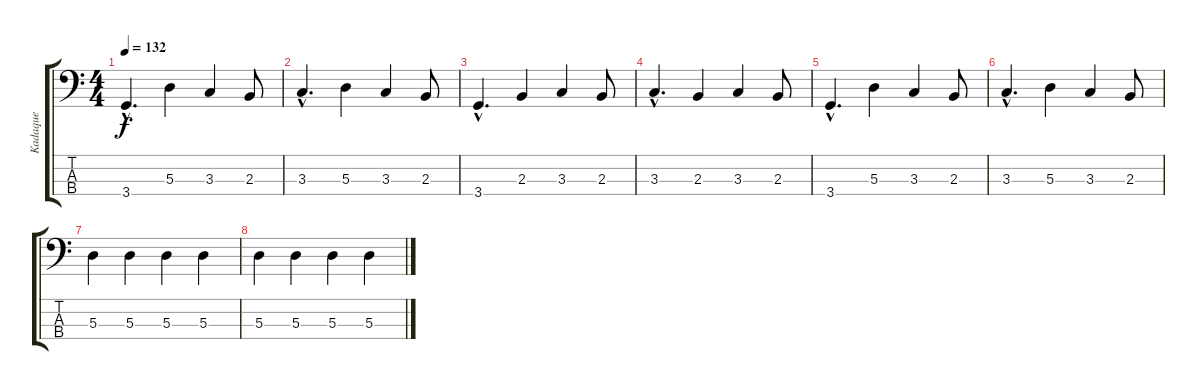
\track ("Kadaque" "Kadaque") {instrument electricbassfinger}
\staff {score tabs}
\tuning (G2 D2 A1 E1) {hide}
\ts (4 4)
\tempo 132
\clef f4
\ks c
3.4{hac}.4{d dy f} 5.3.4 3.3.4 2.3.8 |
3.3{hac}.4{d} 5.3.4 3.3.4 2.3.8 |
3.4{hac}.4{d} 2.3.4 3.3.4 2.3.8 |
3.3{hac}.4{d} 2.3.4 3.3.4 2.3.8 |
3.4{hac}.4{d} 5.3.4 3.3.4 2.3.8 |
3.3{hac}.4{d} 5.3.4 3.3.4 2.3.8 |
5.3.4 5.3.4 5.3.4 5.3.4 |
5.3.4 5.3.4 5.3.4 5.3.4
